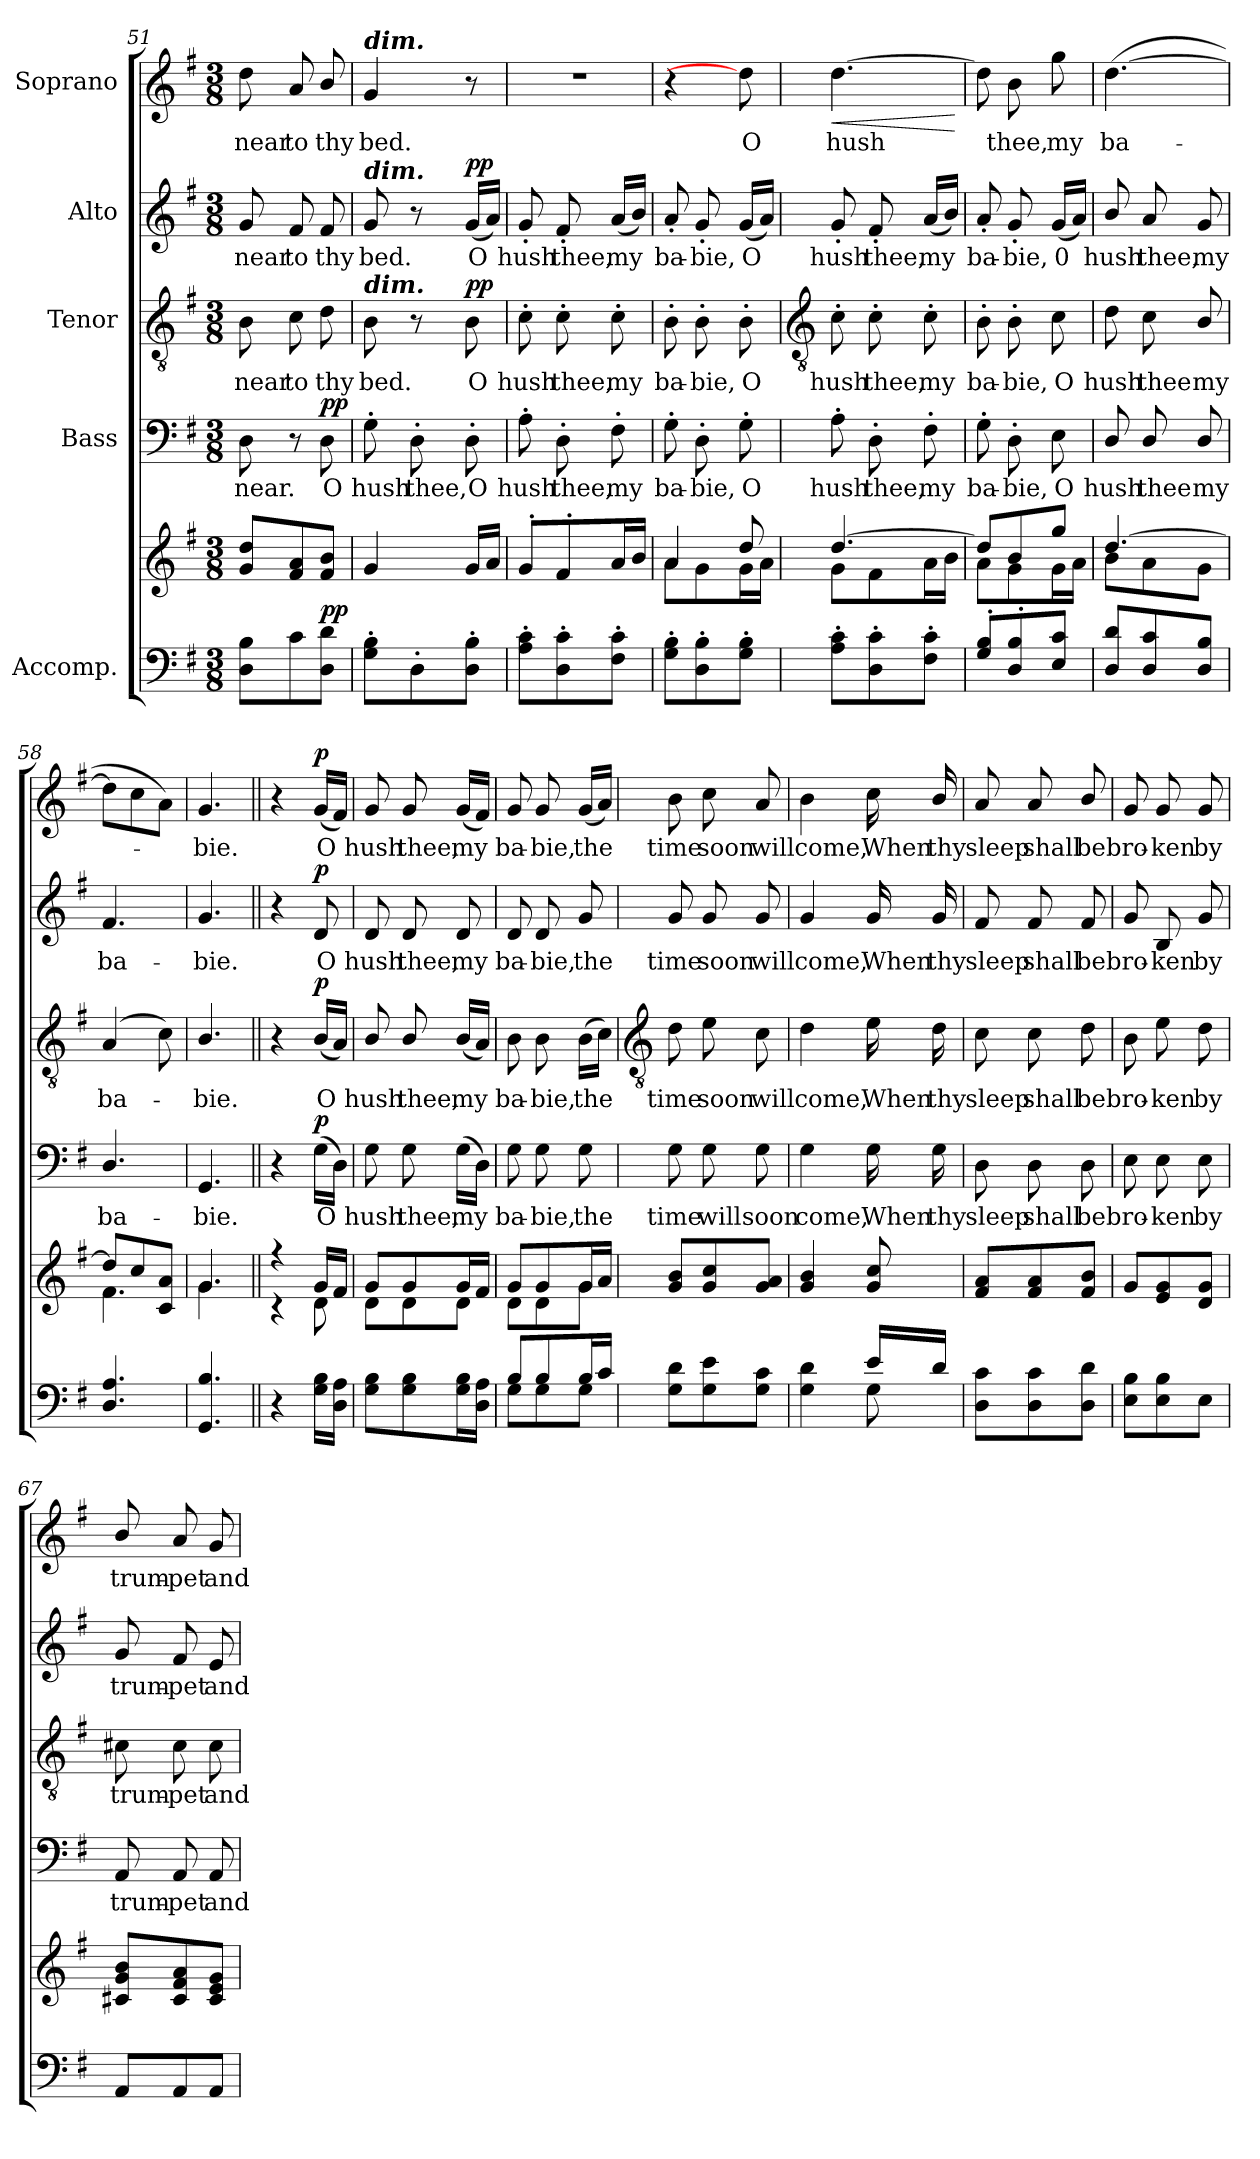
**kern	**kern	**dynam	**kern	**text	**dynam	**kern	**text	**dynam	**kern	**text	**dynam	**kern	**text	**dynam
*part5	*part5	*part5	*part4	*part4	*part4	*part3	*part3	*part3	*part2	*part2	*part2	*part1	*part1	*part1
*staff6	*staff5	*staff5/6	*staff4	*staff4	*staff4	*staff3	*staff3	*staff3	*staff2	*staff2	*staff2	*staff1	*staff1	*staff1
*I"Accomp.	*	*	*I"Bass	*	*	*I"Tenor	*	*	*I"Alto	*	*	*I"Soprano	*	*
*clefF4	*clefG2	*	*clefF4	*	*	*clefGv2	*	*	*clefG2	*	*	*clefG2	*	*
*k[f#]	*k[f#]	*	*k[f#]	*	*	*k[f#]	*	*	*k[f#]	*	*	*k[f#]	*	*
*G:	*G:	*	*G:	*	*	*G:	*	*	*G:	*	*	*G:	*	*
*M3/8	*M3/8	*	*M3/8	*	*	*M3/8	*	*	*M3/8	*	*	*M3/8	*	*
=51	=51	=51	=51	=51	=51	=51	=51	=51	=51	=51	=51	=51	=51	=51
*	*^	*	*	*	*	*	*	*	*	*	*	*	*	*
!	!	!LO:N:vis=1	!	!	!LO:LY:b	!	!	!LO:LY:b	!	!	!LO:LY:b	!	!	!LO:LY:b	!
8D\ 8B\L	8g 8ddL	4.ryy	.	8D	near.	.	8B	near	.	8g	near	.	8dd	near	.
!	!	!	!	!	!	!	!	!LO:LY:b	!	!	!LO:LY:b	!	!	!LO:LY:b	!
8c\	8f# 8a	.	.	8r	.	.	8c	to	.	8f#	to	.	8a	to	.
!	!	!	!LO:DY:a=2	!	!LO:LY:b	!LO:DY:b	!	!LO:LY:b	!	!	!LO:LY:b	!	!	!LO:LY:b	!
8D/ 8d/J	8f# 8bJ	.	pp	8D	O	pp	8d	thy	.	8f#	thy	.	8b/	thy	.
=52	=52	=52	=52	=52	=52	=52	=52	=52	=52	=52	=52	=52	=52	=52	=52
!	!	!	!	!	!	!	!	!	!	!	!	!	!LO:TX:a:Bi:t=dim.	!	!
!	!	!	!	!	!	!	!	!	!	!LO:TX:a:Bi:t=dim.	!	!	!	!	!
!	!	!	!	!	!	!	!LO:TX:a:Bi:t=dim.	!	!	!	!	!	!	!	!
!	!	!LO:N:vis=1	!	!	!LO:LY:b	!	!	!LO:LY:b	!	!	!LO:LY:b	!	!	!LO:LY:b	!
8G\' 8B\'L	4g	4.ryy	.	8G'	hush	.	8B	bed.	.	8g	bed.	.	4g	bed.	.
!	!	!	!	!	!LO:LY:b	!	!	!	!	!	!	!	!	!	!
8D'\	.	.	.	8D'	thee,	.	8r	.	.	8r	.	.	.	.	.
!	!	!	!	!	!LO:LY:b	!	!	!LO:LY:b	!LO:DY:b	!	!LO:LY:b	!LO:DY:b	!	!	!
8D\' 8B\'J	16gLL	.	.	8D'	O	.	8B	O	pp	(<16gLL	O	pp	8r	.	.
.	16aJJ	.	.	.	.	.	.	.	.	16aJJ)	.	.	.	.	.
=53	=53	=53	=53	=53	=53	=53	=53	=53	=53	=53	=53	=53	=53	=53	=53
!	!	!LO:N:vis=1	!	!	!LO:LY:b	!	!	!LO:LY:b	!	!	!LO:LY:b	!	!LO:N:vis=1	!	!
8A\' 8c\'L	8g'L	4.ryy	.	8A'	hush	.	8c'	hush	.	8g'	hush	.	4.r	.	.
!	!	!	!	!	!LO:LY:b	!	!	!LO:LY:b	!	!	!LO:LY:b	!	!	!	!
8D\' 8c\'	8f#'	.	.	8D'	thee,	.	8c'	thee,	.	8f#'	thee,	.	.	.	.
!	!	!	!	!	!LO:LY:b	!	!	!LO:LY:b	!	!	!LO:LY:b	!	!	!	!
8F#\' 8c\'J	16aL	.	.	8F#'	my	.	8c'	my	.	(<16aLL	my	.	.	.	.
.	16bJJ	.	.	.	.	.	.	.	.	16bJJ)	.	.	.	.	.
=54	=54	=54	=54	=54	=54	=54	=54	=54	=54	=54	=54	=54	=54	=54	=54
!	!	!	!	!	!LO:LY:b	!	!	!LO:LY:b	!	!	!LO:LY:b	!	!	!	!
8G' 8B'L	4a	8a\L	.	8G'	ba-	.	8B'	ba-	.	8a'	ba-	.	4r	.	.
!	!	!	!	!	!LO:LY:b	!	!	!LO:LY:b	!	!	!LO:LY:b	!	!	!	!
8D' 8B'	.	8g\	.	8D'	-bie,	.	8B'	-bie,	.	8g'	-bie,	.	.	.	.
!	!	!	!	!	!LO:LY:b	!	!	!LO:LY:b	!	!	!LO:LY:b	!	!	!LO:LY:b	!
8G' 8B'J	8dd/	16g\L	.	8G'	O	.	8B'	O	.	(<16gLL	O	.	8dd]	O	.
.	.	16a\JJ	.	.	.	.	.	.	.	16aJJ)	.	.	.	.	.
!!LO:LB:g=z
=55	=55	=55	=55	=55	=55	=55	=55	=55	=55	=55	=55	=55	=55	=55	=55
*	*	*	*	*	*	*	*clefGv2	*	*	*	*	*	*	*	*
*^	*	*	*	*	*	*	*	*	*	*	*	*	*	*	*
!	!LO:N:vis=1	!	!	!	!	!LO:LY:b	!	!	!LO:LY:b	!	!	!LO:LY:b	!	!	!LO:LY:b	!LO:HP:b
8A' 8c'L	4.ryy	[4.dd/	8g\L	.	8A'	hush	.	8c'	hush	.	8g'	hush	.	[4.dd	hush	<
!	!	!	!	!	!	!LO:LY:b	!	!	!LO:LY:b	!	!	!LO:LY:b	!	!	!	!
8D' 8c'	.	.	8f#\	.	8D'	thee,	.	8c'	thee,	.	8f#'	thee,	.	.	.	.
!	!	!	!	!	!	!LO:LY:b	!	!	!LO:LY:b	!	!	!LO:LY:b	!	!	!	!
8F#' 8c'J	.	.	16a\L	.	8F#'	my	.	8c'	my	.	(<16aLL	my	.	.	.	.
.	.	.	16b\JJ	.	.	.	.	.	.	.	16bJJ)	.	.	.	.	.
*v	*v	*	*	*	*	*	*	*	*	*	*	*	*	*	*	*
*	*v	*v	*	*	*	*	*	*	*	*	*	*	*	*	*
.	.	.	.	.	.	.	.	.	.	.	.	.	.	[
=56	=56	=56	=56	=56	=56	=56	=56	=56	=56	=56	=56	=56	=56	=56
*^	*	*	*	*	*	*	*	*	*	*	*	*	*	*
!	!LO:N:vis=1	!	!	!	!LO:LY:b	!	!	!LO:LY:b	!	!	!LO:LY:b	!	!	!	!
*	*	*^	*	*	*	*	*	*	*	*	*	*	*	*	*
8G' 8B'L	4.ryy	8dd/L]	8a\L	.	8G'	ba-	.	8B'	ba-	.	8a'	ba-	.	8dd]	.	.
!	!	!	!	!	!	!LO:LY:b	!	!	!LO:LY:b	!	!	!LO:LY:b	!	!	!LO:LY:b	!
8D' 8B'	.	8b/	8g\	.	8D'	-bie,	.	8B'	-bie,	.	8g'	-bie,	.	8b	thee,	.
!	!	!	!	!	!	!LO:LY:b	!	!	!LO:LY:b	!	!	!LO:LY:b	!	!	!LO:LY:b	!
8E 8cJ	.	8gg/J	16g\L	.	8E	O	.	8c	O	.	(<16gLL	0	.	8gg	my	.
.	.	.	16a\JJ	.	.	.	.	.	.	.	16aJJ)	.	.	.	.	.
=57	=57	=57	=57	=57	=57	=57	=57	=57	=57	=57	=57	=57	=57	=57	=57	=57
!	!LO:N:vis=1	!	!	!	!	!LO:LY:b	!	!	!LO:LY:b	!	!	!LO:LY:b	!	!	!LO:LY:b	!
8D 8dL	4.ryy	[4.dd/	8b\L	.	8D/	hush	.	8d	hush	.	8b/	hush	.	(>[4.dd	ba-	.
!	!	!	!	!	!	!LO:LY:b	!	!	!LO:LY:b	!	!	!LO:LY:b	!	!	!	!
8D 8c	.	.	8a\	.	8D/	thee	.	8c	thee	.	8a	thee,	.	.	.	.
!	!	!	!	!	!	!LO:LY:b	!	!	!LO:LY:b	!	!	!LO:LY:b	!	!	!	!
8D 8BJ	.	.	8g\J	.	8D/	my	.	8B/	my	.	8g	my	.	.	.	.
=58	=58	=58	=58	=58	=58	=58	=58	=58	=58	=58	=58	=58	=58	=58	=58	=58
!	!LO:N:vis=1	!	!	!	!	!LO:LY:b	!	!	!LO:LY:b	!	!	!LO:LY:b	!	!	!	!
4.D 4.A	4.ryy	8dd/L]	4.f#\	.	4.D/	ba-	.	(<4A	ba-	.	4.f#	ba-	.	8ddL]	.	.
.	.	8cc/	.	.	.	.	.	.	.	.	.	.	.	8cc	.	.
.	.	8c/ 8a/J	.	.	.	.	.	8c)	.	.	.	.	.	8aJ)	.	.
=59	=59	=59	=59	=59	=59	=59	=59	=59	=59	=59	=59	=59	=59	=59	=59	=59
!	!LO:N:vis=1	!	!	!	!	!LO:LY:b	!	!	!LO:LY:b	!	!	!LO:LY:b	!	!	!LO:LY:b	!
4.GG 4.B	4.ryy	4.g/	4.g\	.	4.GG	-bie.	.	4.B/	bie.	.	4.g	-bie.	.	4.g	bie.	.
=60||	=60||	=60||	=60||	=60||	=60||	=60||	=60||	=60||	=60||	=60||	=60||	=60||	=60||	=60||	=60||	=60||
4r	4ryy	4r	4r	.	4r	.	.	4r	.	.	4r	.	.	4r	.	.
!	!	!	!	!	!	!LO:LY:b	!LO:DY:b	!	!LO:LY:b	!LO:DY:b	!	!LO:LY:b	!LO:DY:b	!	!LO:LY:b	!LO:DY:b
16G\ 16B\LL	8ryy	16g/LL	8d\	.	(16GLL	O	p	(<16BLL	O	p	8d	O	p	(<16gLL	O	p
16D\ 16A\JJ	.	16f#/JJ	.	.	16DJJ)	.	.	16AJJ)	.	.	.	.	.	16f#JJ)	.	.
=61	=61	=61	=61	=61	=61	=61	=61	=61	=61	=61	=61	=61	=61	=61	=61	=61
!	!	!	!	!	!	!LO:LY:b	!	!	!LO:LY:b	!	!	!LO:LY:b	!	!	!LO:LY:b	!
8G\ 8B\L	4ryy	8g/L	8d\L	.	8G	hush	.	8B/	hush	.	8d	hush	.	8g	hush	.
!	!	!	!	!	!	!LO:LY:b	!	!	!LO:LY:b	!	!	!LO:LY:b	!	!	!LO:LY:b	!
8G\ 8B\	.	8g/	8d\	.	8G	thee,	.	8B/	thee,	.	8d	thee,	.	8g	thee,	.
!	!	!	!	!	!	!LO:LY:b	!	!	!LO:LY:b	!	!	!LO:LY:b	!	!	!LO:LY:b	!
16G\ 16B\L	8ryy	16g/L	8d\J	.	(>16GLL	my	.	(<16BLL	my	.	8d	my	.	(<16gLL	my	.
16D\ 16A\JJ	.	16f#/JJ	.	.	16DJJ)	.	.	16AJJ)	.	.	.	.	.	16f#JJ)	.	.
=62	=62	=62	=62	=62	=62	=62	=62	=62	=62	=62	=62	=62	=62	=62	=62	=62
!	!	!	!	!	!	!LO:LY:b	!	!	!LO:LY:b	!	!	!LO:LY:b	!	!	!LO:LY:b	!
8B/L	8G\L	8g/L	8d\L	.	8G	ba-	.	8B	ba-	.	8d	ba-	.	8g	ba-	.
!	!	!	!	!	!	!LO:LY:b	!	!	!LO:LY:b	!	!	!LO:LY:b	!	!	!LO:LY:b	!
8B/	8G\	8g/	8d\	.	8G	-bie,	.	8B	-bie,	.	8d	-bie,	.	8g	-bie,	.
!	!	!	!	!	!	!LO:LY:b	!	!	!LO:LY:b	!	!	!LO:LY:b	!	!	!LO:LY:b	!
16B/L	8G\J	16g/L	8g\J	.	8G	the	.	(>16BLL	the	.	8g	the	.	(<16gLL	the	.
16c/JJ	.	16a/JJ	.	.	.	.	.	16cJJ)	.	.	.	.	.	16aJJ)	.	.
*	*	*v	*v	*	*	*	*	*	*	*	*	*	*	*	*	*
!!LO:LB:g=z
=63	=63	=63	=63	=63	=63	=63	=63	=63	=63	=63	=63	=63	=63	=63	=63
*	*	*	*	*	*	*	*clefGv2	*	*	*	*	*	*	*	*
!	!	!	!	!	!LO:LY:b	!	!	!LO:LY:b	!	!	!LO:LY:b	!	!	!LO:LY:b	!
8G\ 8d\L	4ryy	8g 8bL	.	8G	time	.	8d	time	.	8g	time	.	8b	time	.
!	!	!	!	!	!LO:LY:b	!	!	!LO:LY:b	!	!	!LO:LY:b	!	!	!LO:LY:b	!
8G\ 8e\	.	8g 8cc	.	8G	will	.	8e	soon	.	8g	soon	.	8cc	soon	.
!	!	!	!	!	!LO:LY:b	!	!	!LO:LY:b	!	!	!LO:LY:b	!	!	!LO:LY:b	!
8G\ 8c\J	8ryy	8g 8aJ	.	8G	soon	.	8c	will	.	8g	will	.	8a	will	.
=64	=64	=64	=64	=64	=64	=64	=64	=64	=64	=64	=64	=64	=64	=64	=64
!	!	!	!	!	!LO:LY:b	!	!	!LO:LY:b	!	!	!LO:LY:b	!	!	!LO:LY:b	!
4G\ 4d\	4ryy	4g 4b	.	4G	come,	.	4d	come,	.	4g	come,	.	4b	come,	.
!	!	!	!	!	!LO:LY:b	!	!	!LO:LY:b	!	!	!LO:LY:b	!	!	!LO:LY:b	!
16e/LL	8G\	8g 8cc	.	16G	When	.	16e	When	.	16g	When	.	16cc	When	.
!	!	!	!	!	!LO:LY:b	!	!	!LO:LY:b	!	!	!LO:LY:b	!	!	!LO:LY:b	!
16d/JJ	.	.	.	16G	thy	.	16d	thy	.	16g	thy	.	16b/	thy	.
=65	=65	=65	=65	=65	=65	=65	=65	=65	=65	=65	=65	=65	=65	=65	=65
!	!	!	!	!	!LO:LY:b	!	!	!LO:LY:b	!	!	!LO:LY:b	!	!	!LO:LY:b	!
8D\ 8c\L	4ryy	8f# 8aL	.	8D	sleep	.	8c	sleep	.	8f#	sleep	.	8a	sleep	.
!	!	!	!	!	!LO:LY:b	!	!	!LO:LY:b	!	!	!LO:LY:b	!	!	!LO:LY:b	!
8D\ 8c\	.	8f# 8a	.	8D	shall	.	8c	shall	.	8f#	shall	.	8a	shall	.
!	!	!	!	!	!LO:LY:b	!	!	!LO:LY:b	!	!	!LO:LY:b	!	!	!LO:LY:b	!
8D\ 8d\J	8ryy	8f# 8bJ	.	8D	be	.	8d	be	.	8f#	be	.	8b/	be	.
=66	=66	=66	=66	=66	=66	=66	=66	=66	=66	=66	=66	=66	=66	=66	=66
!	!LO:N:vis=1	!	!	!	!LO:LY:b	!	!	!LO:LY:b	!	!	!LO:LY:b	!	!	!LO:LY:b	!
8E\ 8B\L	4.ryy	8gL	.	8E	bro-	.	8B	bro-	.	8g	bro-	.	8g	bro-	.
!	!	!	!	!	!LO:LY:b	!	!	!LO:LY:b	!	!	!LO:LY:b	!	!	!LO:LY:b	!
8E\ 8B\	.	8e 8g	.	8E	-ken	.	8e	-ken	.	8B	-ken	.	8g	-ken	.
!	!	!	!	!	!LO:LY:b	!	!	!LO:LY:b	!	!	!LO:LY:b	!	!	!LO:LY:b	!
8E\J	.	8d 8gJ	.	8E	by	.	8d	by	.	8g	by	.	8g	by	.
=67	=67	=67	=67	=67	=67	=67	=67	=67	=67	=67	=67	=67	=67	=67	=67
!	!LO:N:vis=1	!	!	!	!LO:LY:b	!	!	!LO:LY:b	!	!	!LO:LY:b	!	!	!LO:LY:b	!
8AAL	4.ryy	8c#X 8g 8bL	.	8AA	trum-	.	8c#X	trum-	.	8g	trum-	.	8b/	trum-	.
!	!	!	!	!	!LO:LY:b	!	!	!LO:LY:b	!	!	!LO:LY:b	!	!	!LO:LY:b	!
8AA	.	8c# 8f# 8a	.	8AA	-pet	.	8c#	-pet	.	8f#	-pet	.	8a	-pet	.
!	!	!	!	!	!LO:LY:b	!	!	!LO:LY:b	!	!	!LO:LY:b	!	!	!LO:LY:b	!
8AAJ	.	8c# 8e 8gJ	.	8AA	and	.	8c#	and	.	8e	and	.	8g	and	.
*v	*v	*	*	*	*	*	*	*	*	*	*	*	*	*	*
=	=	=	=	=	=	=	=	=	=	=	=	=	=	=
*-	*-	*-	*-	*-	*-	*-	*-	*-	*-	*-	*-	*-	*-	*-
